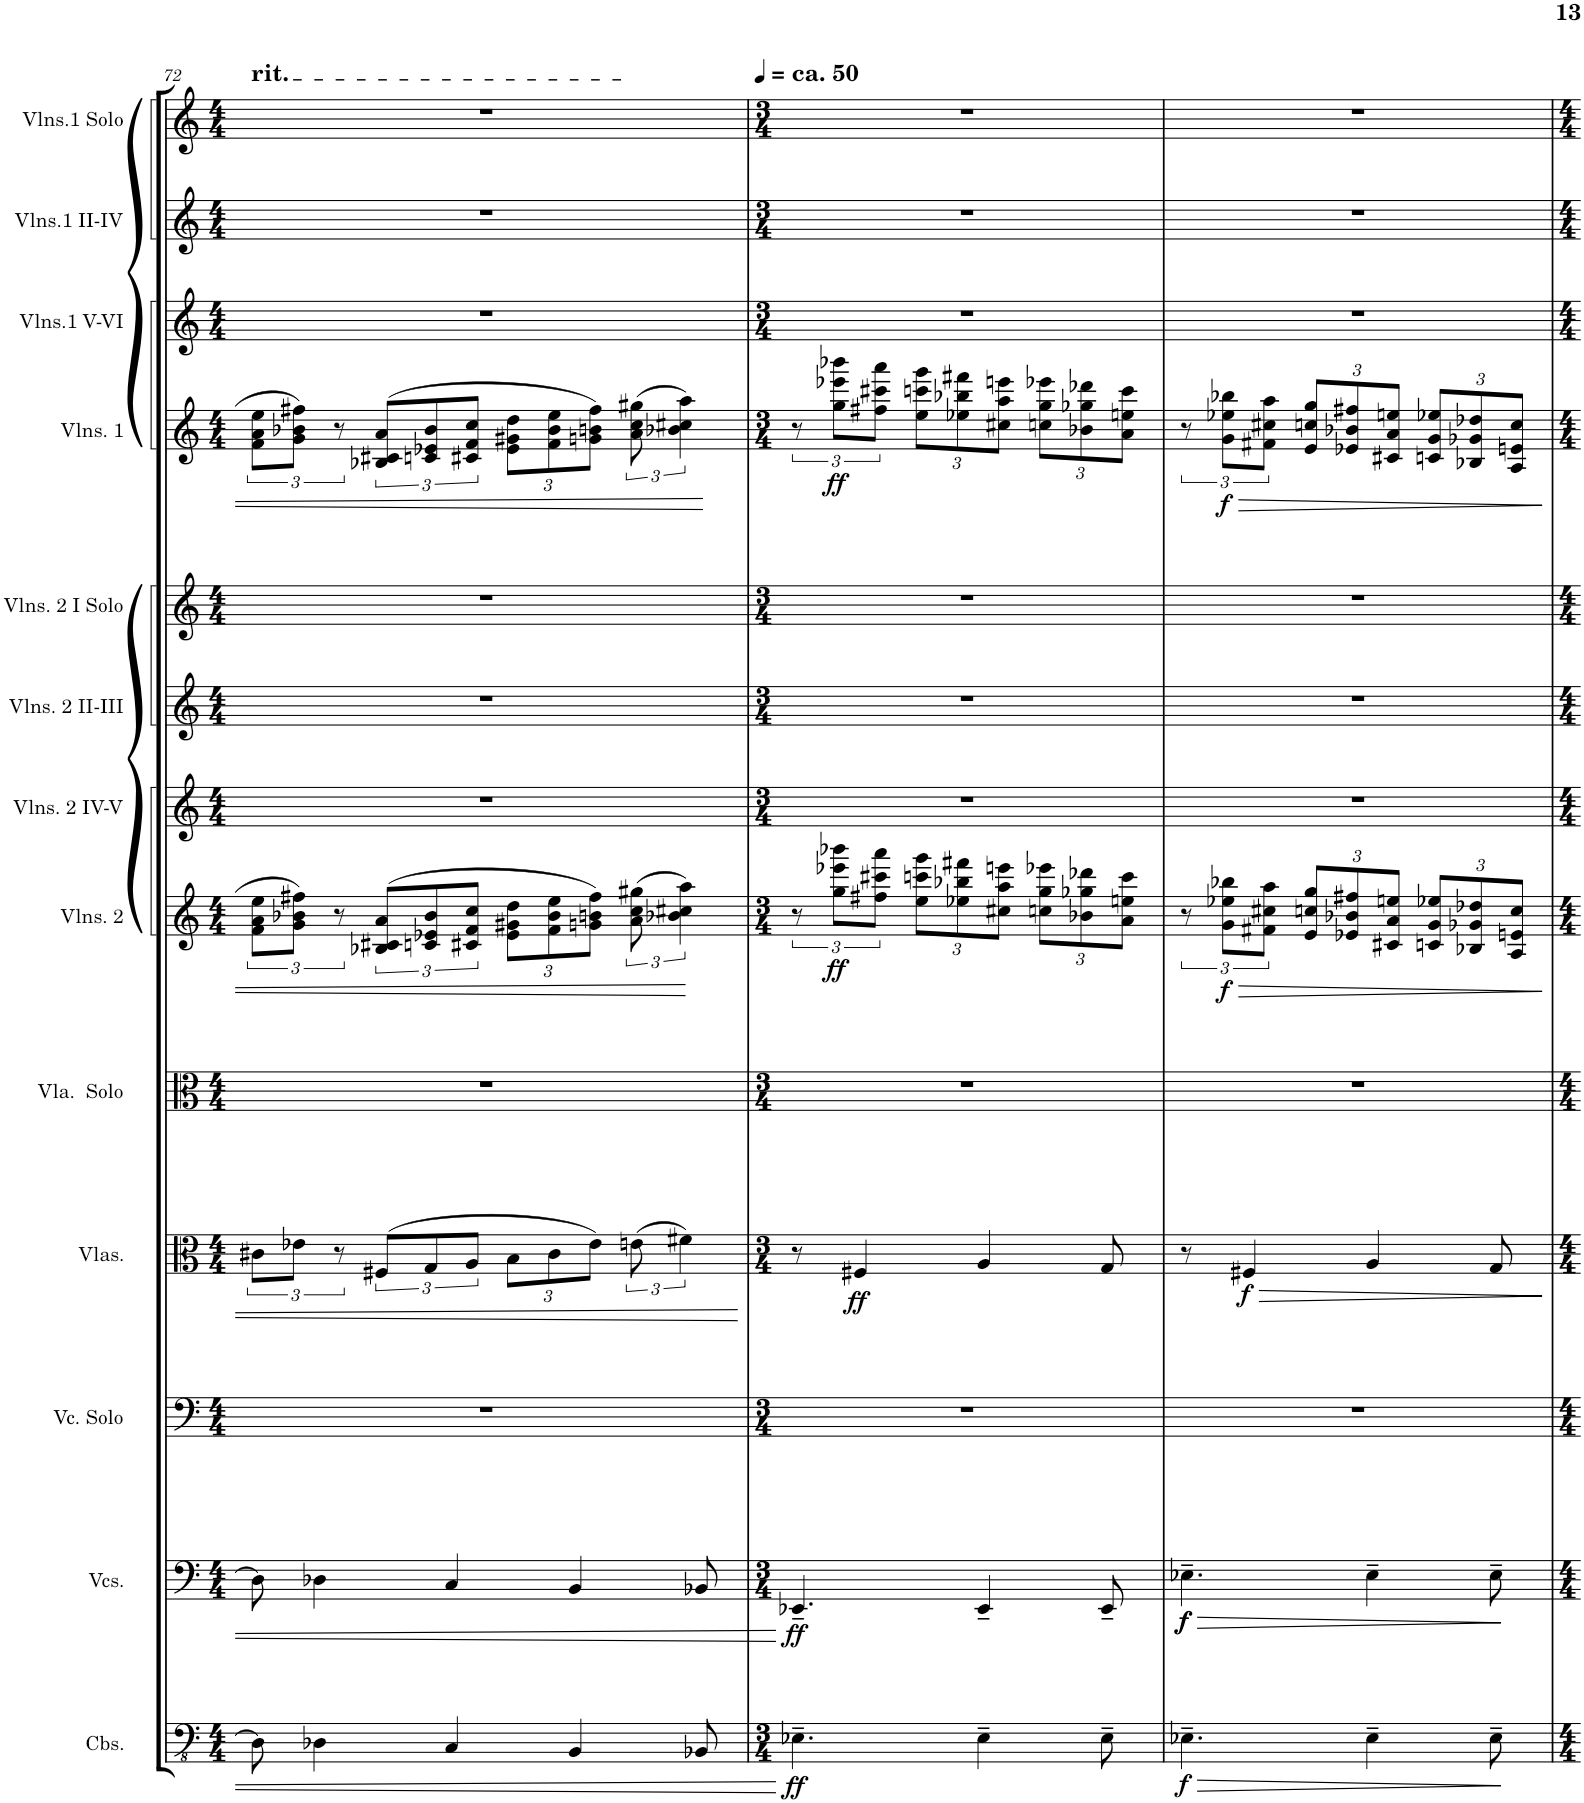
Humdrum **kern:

**kern	**dynam	**kern	**dynam	**kern	**kern	**dynam	**kern	**kern	**dynam	**kern	**kern	**kern	**kern	**dynam	**kern	**kern	**kern
*part13	*part13	*part12	*part12	*part11	*part10	*part10	*part9	*part8	*part8	*part7	*part6	*part5	*part4	*part4	*part3	*part2	*part1
*staff13	*staff13	*staff12	*staff12	*staff11	*staff10	*staff10	*staff9	*staff8	*staff8	*staff7	*staff6	*staff5	*staff4	*staff4	*staff3	*staff2	*staff1
*I"Contrabasses	*	*I"Violoncellos	*	*I"Violoncello Solo	*I"Violas	*	*I"Viola Solo	*I"Violins 2	*	*I"Violins 2 IV-V	*I"Violins 2 II-III	*I"Violins 2 I Solo	*I"Violins 1	*	*I"Violins V-VI	*I"Violins 1 II-IV	*I"Violins 1 Solo
*I'Cbs.	*	*I'Vcs.	*	*I'Vc. Solo	*I'Vlas.	*	*I'Vla.  Solo	*I'Vlns. 2	*	*I'Vlns. 2 IV-V	*I'Vlns. 2 II-III	*I'Vlns. 2 I Solo	*I'Vlns. 1	*	*I'Vlns.1 V-VI	*I'Vlns.1 II-IV	*I'Vlns.1 Solo
!!LO:PB:g=z
*clefFv4	*	*clefF4	*	*clefF4	*clefC3	*	*clefC3	*clefG2	*	*clefG2	*clefG2	*clefG2	*clefG2	*	*clefG2	*clefG2	*clefG2
*k[]	*	*k[]	*	*k[]	*k[]	*	*k[]	*k[]	*	*k[]	*k[]	*k[]	*k[]	*	*k[]	*k[]	*k[]
*M4/4	*	*M4/4	*	*M4/4	*M4/4	*	*M4/4	*M4/4	*	*M4/4	*M4/4	*M4/4	*M4/4	*	*M4/4	*M4/4	*M4/4
=72	=72	=72	=72	=72	=72	=72	=72	=72	=72	=72	=72	=72	=72	=72	=72	=72	=72
!	!	!	!	!	!	!	!	!	!	!	!	!	!	!	!	!	!LO:TX:a:t=rit.
8DD\]	.	8D\]	.	1r	12c#X\L	.	1r	12f\ 12a\ 12ee\L	.	1r	1r	1r	12f\ 12a\ 12ee\L	.	1r	1r	1r
.	.	.	.	.	12e-X\J	.	.	12g\ 12b-X\ 12ff#X\J	.	.	.	.	12g\ 12b-X\ 12ff#X\J	.	.	.	.
4DD-X\	.	4D-X\	.	.	.	.	.	.	.	.	.	.	.	.	.	.	.
.	.	.	.	.	12r	.	.	12r	.	.	.	.	12r	.	.	.	.
.	.	.	.	.	(12F#X/L	.	.	(12B-X/ 12c#X/ 12a/L	.	.	.	.	(12B-X/ 12c#X/ 12a/L	.	.	.	.
.	.	.	.	.	12G/	.	.	12cn/ 12e-X/ 12b-/	.	.	.	.	12cn/ 12e-X/ 12b-/	.	.	.	.
4CC/	.	4C/	.	.	.	.	.	.	.	.	.	.	.	.	.	.	.
.	.	.	.	.	12A/J	.	.	12c#X/ 12f/ 12cc/J	.	.	.	.	12c#X/ 12f/ 12cc/J	.	.	.	.
*	*	*	*	*	*Xbrackettup	*	*	*Xbrackettup	*	*	*	*	*Xbrackettup	*	*	*	*
.	.	.	.	.	12B\L	.	.	12e-\ 12g#X\ 12dd\L	.	.	.	.	12e-\ 12g#X\ 12dd\L	.	.	.	.
.	.	.	.	.	12c#\	.	.	12f\ 12b-\ 12ee\	.	.	.	.	12f\ 12b-\ 12ee\	.	.	.	.
4BBB/	.	4BB/	.	.	.	.	.	.	.	.	.	.	.	.	.	.	.
.	.	.	.	.	12e-\J)	.	.	12gn\ 12bn\ 12ff#\J)	.	.	.	.	12gn\ 12bn\ 12ff#\J)	.	.	.	.
*	*	*	*	*	*brackettup	*	*	*brackettup	*	*	*	*	*brackettup	*	*	*	*
.	.	.	.	.	(12en\	.	.	(12a\ 12cc\ 12gg#X\	.	.	.	.	(12a\ 12cc\ 12gg#X\	.	.	.	.
.	.	.	.	.	6f#X\)	.	.	6b-X\ 6cc#X\ 6aa\)	.	.	.	.	6b-X\ 6cc#X\ 6aa\)	.	.	.	.
8BBB-X/	.	8BB-X/	.	.	.	.	.	.	.	.	.	.	.	.	.	.	.
=73	=73	=73	=73	=73	=73	=73	=73	=73	=73	=73	=73	=73	=73	=73	=73	=73	=73
*M3/4	*	*M3/4	*	*M3/4	*M3/4	*	*M3/4	*M3/4	*	*M3/4	*M3/4	*M3/4	*M3/4	*	*M3/4	*M3/4	*M3/4
!	!	!	!	!	!	!	!	!	!	!	!	!	!	!	!	!	!LO:TX:a:B:t=ca. 50
!	!LO:DY:b	!	!LO:DY:b	!	!	!	!	!	!	!	!	!	!	!	!	!	!
4.EE-X~\	ff	4.EE-X~/	ff	2.r	8r	.	2.r	12r	.	2.r	2.r	2.r	12r	.	2.r	2.r	2.r
!	!	!	!	!	!	!	!	!	!LO:DY:b	!	!	!	!	!LO:DY:b	!	!	!
.	.	.	.	.	.	.	.	12gg\ 12eee-X\ 12bbb-X\L	ff	.	.	.	12gg\ 12eee-X\ 12bbb-X\L	ff	.	.	.
!	!	!	!	!	!	!LO:DY:b	!	!	!	!	!	!	!	!	!	!	!
.	.	.	.	.	4F#X/	ff	.	.	.	.	.	.	.	.	.	.	.
.	.	.	.	.	.	.	.	12ff#X\ 12ccc#X\ 12aaa\J	.	.	.	.	12ff#X\ 12ccc#X\ 12aaa\J	.	.	.	.
*	*	*	*	*	*	*	*	*Xbrackettup	*	*	*	*	*Xbrackettup	*	*	*	*
.	.	.	.	.	.	.	.	12ee\ 12cccn\ 12ggg\L	.	.	.	.	12ee\ 12cccn\ 12ggg\L	.	.	.	.
.	.	.	.	.	.	.	.	12ee-X\ 12bb-X\ 12fff#X\	.	.	.	.	12ee-X\ 12bb-X\ 12fff#X\	.	.	.	.
4EE-~\	.	4EE-~/	.	.	4A/	.	.	.	.	.	.	.	.	.	.	.	.
.	.	.	.	.	.	.	.	12cc#X\ 12aa\ 12eeen\J	.	.	.	.	12cc#X\ 12aa\ 12eeen\J	.	.	.	.
.	.	.	.	.	.	.	.	12ccn\ 12gg\ 12eee-X\L	.	.	.	.	12ccn\ 12gg\ 12eee-X\L	.	.	.	.
.	.	.	.	.	.	.	.	12b-X\ 12gg-X\ 12ddd-X\	.	.	.	.	12b-X\ 12gg-X\ 12ddd-X\	.	.	.	.
8EE-~\	.	8EE-~/	.	.	8G/	.	.	.	.	.	.	.	.	.	.	.	.
.	.	.	.	.	.	.	.	12a\ 12een\ 12ccc\J	.	.	.	.	12a\ 12een\ 12ccc\J	.	.	.	.
=74	=74	=74	=74	=74	=74	=74	=74	=74	=74	=74	=74	=74	=74	=74	=74	=74	=74
!	!LO:HP:b	!	!LO:HP:b	!	!	!	!	!	!	!	!	!	!	!	!	!	!
*	*	*	*	*	*	*	*	*brackettup	*	*	*	*	*brackettup	*	*	*	*
!	!LO:DY:n=1:b	!	!LO:DY:n=1:b	!	!	!	!	!	!	!	!	!	!	!	!	!	!
!	!	!	!LO:DY:n=2:b	!	!	!	!	!	!	!	!	!	!	!	!	!	!
4.EE-X~\	> f	4.E-X~\	> f f	2.r	8r	.	2.r	12r	.	2.r	2.r	2.r	12r	.	2.r	2.r	2.r
!	!	!	!	!	!	!	!	!	!LO:HP:b	!	!	!	!	!LO:HP:b	!	!	!
!	!	!	!	!	!	!	!	!	!LO:DY:n=1:b	!	!	!	!	!LO:DY:n=1:b	!	!	!
.	.	.	.	.	.	.	.	12g\ 12ee-X\ 12bb-X\L	> f	.	.	.	12g\ 12ee-X\ 12bb-X\L	> f	.	.	.
!	!	!	!	!	!	!LO:HP:b	!	!	!	!	!	!	!	!	!	!	!
!	!	!	!	!	!	!LO:DY:n=1:b	!	!	!	!	!	!	!	!	!	!	!
.	.	.	.	.	4F#X/	> f	.	.	.	.	.	.	.	.	.	.	.
.	.	.	.	.	.	.	.	12f#X\ 12cc#X\ 12aa\J	.	.	.	.	12f#X\ 12cc#X\ 12aa\J	.	.	.	.
*	*	*	*	*	*	*	*	*Xbrackettup	*	*	*	*	*Xbrackettup	*	*	*	*
.	.	.	.	.	.	.	.	12e/ 12ccn/ 12gg/L	.	.	.	.	12e/ 12ccn/ 12gg/L	.	.	.	.
.	.	.	.	.	.	.	.	12e-X/ 12b-X/ 12ff#X/	.	.	.	.	12e-X/ 12b-X/ 12ff#X/	.	.	.	.
4EE-~\	.	4E-~\	.	.	4A/	.	.	.	.	.	.	.	.	.	.	.	.
.	.	.	.	.	.	.	.	12c#X/ 12a/ 12een/J	.	.	.	.	12c#X/ 12a/ 12een/J	.	.	.	.
.	.	.	.	.	.	.	.	12cn/ 12g/ 12ee-X/L	.	.	.	.	12cn/ 12g/ 12ee-X/L	.	.	.	.
.	.	.	.	.	.	.	.	12B-X/ 12g-X/ 12dd-X/	.	.	.	.	12B-X/ 12g-X/ 12dd-X/	.	.	.	.
8EE-~\	.	8E-~\	.	.	8G/	.	.	.	.	.	.	.	.	.	.	.	.
.	.	.	.	.	.	.	.	12A/ 12en/ 12cc/J	.	.	.	.	12A/ 12en/ 12cc/J	.	.	.	.
.	]	.	]	.	.	]	.	.	]	.	.	.	.	]	.	.	.
=	=	=	=	=	=	=	=	=	=	=	=	=	=	=	=	=	=
*-	*-	*-	*-	*-	*-	*-	*-	*-	*-	*-	*-	*-	*-	*-	*-	*-	*-
